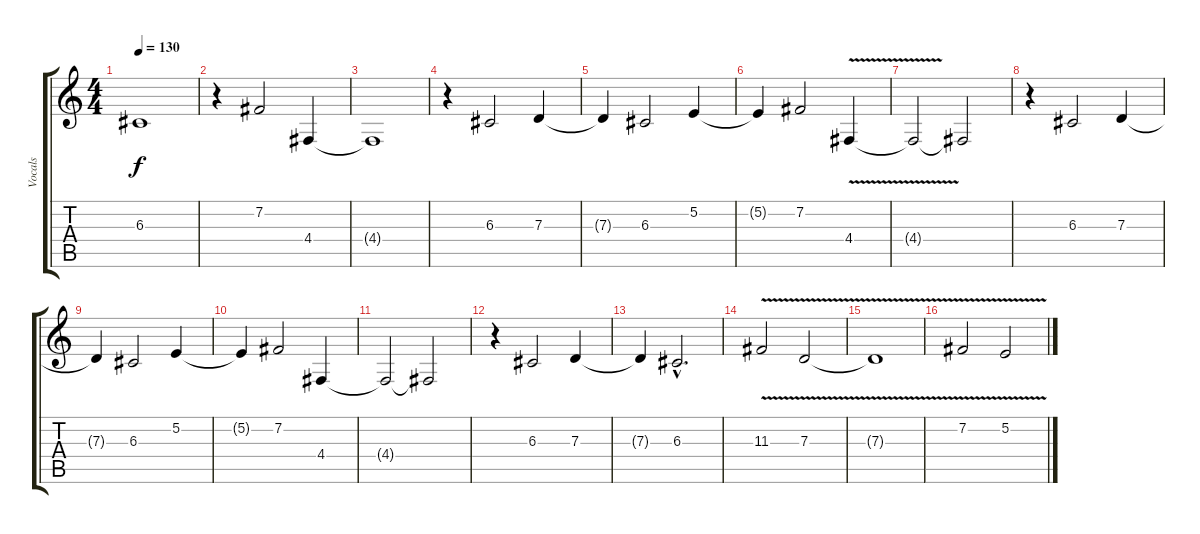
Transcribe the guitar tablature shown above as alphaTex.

\track ("Vocals" "Vocals") {instrument tuba}
\staff {score tabs}
\tuning (E4 B3 G3 D3 A2 E2) {hide}
\ts (4 4)
\tempo 130
\clef g2
\ks c
6.3{t}.1{dy f} |
r.4 7.2.2 4.4.4 |
4.4{t}.1 |
r.4 6.3.2 7.3.4 |
7.3{t}.4 6.3.2 5.2.4 |
5.2{t}.4 7.2.2 4.4{v}.4 |
4.4{t}.2 4.4{t}.2 |
r.4 6.3.2 7.3.4 |
7.3{t}.4 6.3.2 5.2.4 |
5.2{t}.4 7.2.2 4.4.4 |
4.4{t}.2 4.4{t}.2 |
r.4 6.3.2 7.3.4 |
7.3{t}.4 6.3{hac}.2{d} |
11.3{v}.2 7.3{v}.2 |
7.3{t}.1 |
7.2{v}.2 5.2{v}.2
